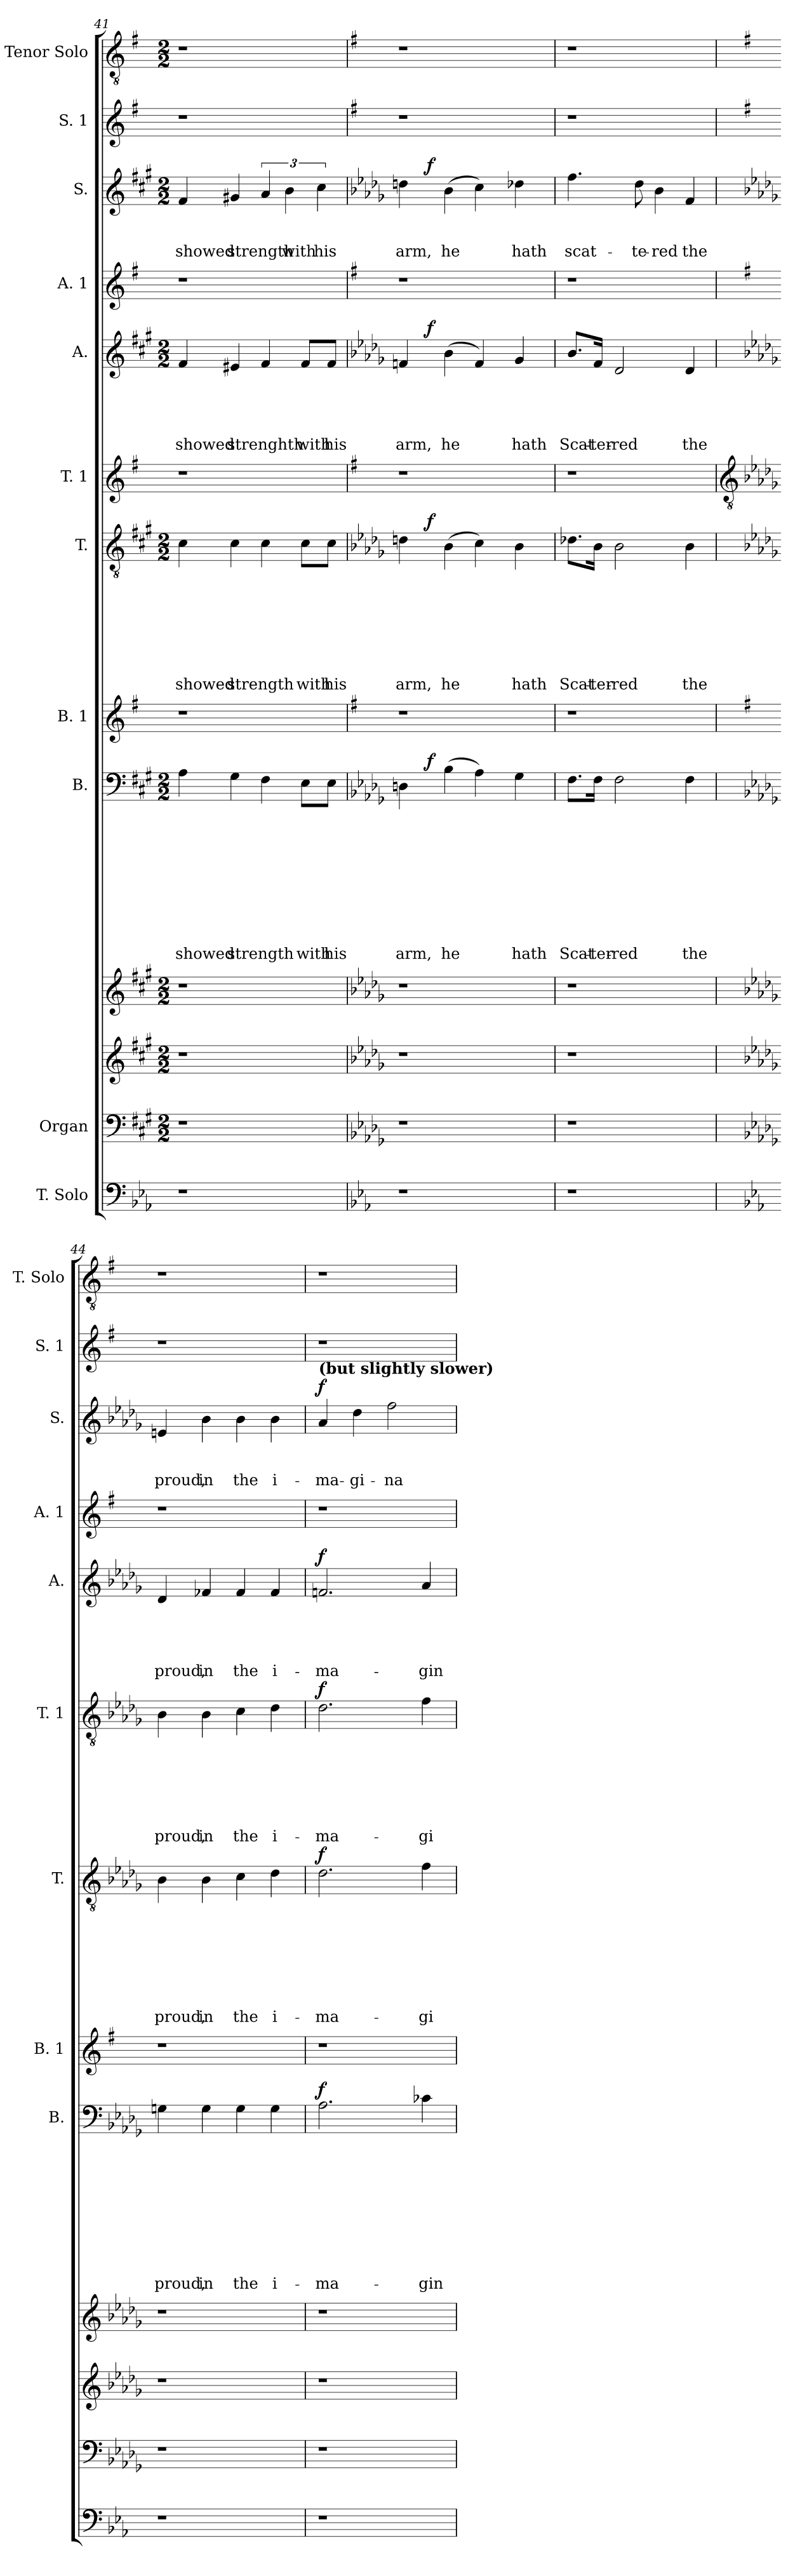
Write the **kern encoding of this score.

**kern	**kern	**kern	**kern	**kern	**text	**text	**text	**text	**text	**text	**text	**text	**text	**text	**dynam	**kern	**kern	**text	**text	**text	**text	**text	**text	**text	**text	**dynam	**kern	**text	**text	**text	**text	**text	**text	**text	**dynam	**kern	**text	**text	**text	**text	**text	**dynam	**kern	**kern	**text	**text	**text	**dynam	**kern	**kern
*part13	*part12	*part11	*part10	*part9	*part9	*part9	*part9	*part9	*part9	*part9	*part9	*part9	*part9	*part9	*part9	*part8	*part7	*part7	*part7	*part7	*part7	*part7	*part7	*part7	*part7	*part7	*part6	*part6	*part6	*part6	*part6	*part6	*part6	*part6	*part6	*part5	*part5	*part5	*part5	*part5	*part5	*part5	*part4	*part3	*part3	*part3	*part3	*part3	*part2	*part1
*staff13	*staff12	*staff11	*staff10	*staff9	*staff9	*staff9	*staff9	*staff9	*staff9	*staff9	*staff9	*staff9	*staff9	*staff9	*staff9	*staff8	*staff7	*staff7	*staff7	*staff7	*staff7	*staff7	*staff7	*staff7	*staff7	*staff7	*staff6	*staff6	*staff6	*staff6	*staff6	*staff6	*staff6	*staff6	*staff6	*staff5	*staff5	*staff5	*staff5	*staff5	*staff5	*staff5	*staff4	*staff3	*staff3	*staff3	*staff3	*staff3	*staff2	*staff1
*I"T. Solo	*I"Organ	*	*	*I"B.	*	*	*	*	*	*	*	*	*	*	*	*I"B. 1	*I"T.	*	*	*	*	*	*	*	*	*	*I"T. 1	*	*	*	*	*	*	*	*	*I"A.	*	*	*	*	*	*	*I"A. 1	*I"S.	*	*	*	*	*I"S. 1	*I"Tenor Solo
*	*	*	*	*I'B.	*	*	*	*	*	*	*	*	*	*	*	*I'B. 1	*I'T.	*	*	*	*	*	*	*	*	*	*I'T. 1	*	*	*	*	*	*	*	*	*I'A.	*	*	*	*	*	*	*I'A. 1	*I'S.	*	*	*	*	*I'S. 1	*I'T. Solo
*clefF4	*clefF4	*clefG2	*clefG2	*clefF4	*	*	*	*	*	*	*	*	*	*	*	*clefG2	*clefGv2	*	*	*	*	*	*	*	*	*	*clefG2	*	*	*	*	*	*	*	*	*clefG2	*	*	*	*	*	*	*clefG2	*clefG2	*	*	*	*	*clefG2	*clefGv2
*k[b-e-a-]	*k[f#c#g#]	*k[f#c#g#]	*k[f#c#g#]	*k[f#c#g#]	*	*	*	*	*	*	*	*	*	*	*	*k[f#]	*k[f#c#g#]	*	*	*	*	*	*	*	*	*	*k[f#]	*	*	*	*	*	*	*	*	*k[f#c#g#]	*	*	*	*	*	*	*k[f#]	*k[f#c#g#]	*	*	*	*	*k[f#]	*k[f#]
*E-:	*A:	*A:	*A:	*A:	*	*	*	*	*	*	*	*	*	*	*	*G:	*A:	*	*	*	*	*	*	*	*	*	*G:	*	*	*	*	*	*	*	*	*A:	*	*	*	*	*	*	*G:	*A:	*	*	*	*	*G:	*G:
*	*M2/2	*M2/2	*M2/2	*M2/2	*	*	*	*	*	*	*	*	*	*	*	*	*M2/2	*	*	*	*	*	*	*	*	*	*	*	*	*	*	*	*	*	*	*M2/2	*	*	*	*	*	*	*	*M2/2	*	*	*	*	*	*M2/2
=41	=41	=41	=41	=41	=41	=41	=41	=41	=41	=41	=41	=41	=41	=41	=41	=41	=41	=41	=41	=41	=41	=41	=41	=41	=41	=41	=41	=41	=41	=41	=41	=41	=41	=41	=41	=41	=41	=41	=41	=41	=41	=41	=41	=41	=41	=41	=41	=41	=41	=41
!	!	!	!	!	!	!	!	!	!	!	!	!	!	!LO:LY:b	!	!	!	!	!	!	!	!	!	!	!LO:LY:b	!	!	!	!	!	!	!	!	!	!	!	!	!	!	!	!LO:LY:b	!	!	!	!	!	!LO:LY:b	!	!	!
1r	1r	1r	1r	4A\	.	.	.	.	.	.	.	.	.	show­ed	.	1r	4c#\	.	.	.	.	.	.	.	show­ed	.	1r	.	.	.	.	.	.	.	.	4f#/	.	.	.	.	show­ed	.	1r	4f#/	.	.	show­ed	.	1r	1r
!	!	!	!	!	!	!	!	!	!	!	!	!	!	!LO:LY:b	!	!	!	!	!	!	!	!	!	!	!LO:LY:b	!	!	!	!	!	!	!	!	!	!	!	!	!	!	!	!LO:LY:b	!	!	!	!	!	!LO:LY:b	!	!	!
.	.	.	.	4G#\	.	.	.	.	.	.	.	.	.	strength	.	.	4c#\	.	.	.	.	.	.	.	strength	.	.	.	.	.	.	.	.	.	.	4e#X/	.	.	.	.	strenghth	.	.	4g#X/	.	.	strength	.	.	.
.	.	.	.	4F#\	.	.	.	.	.	.	.	.	.	.	.	.	4c#\	.	.	.	.	.	.	.	.	.	.	.	.	.	.	.	.	.	.	4f#/	.	.	.	.	.	.	.	6a/	.	.	.	.	.	.
!	!	!	!	!	!	!	!	!	!	!	!	!	!	!	!	!	!	!	!	!	!	!	!	!	!	!	!	!	!	!	!	!	!	!	!	!	!	!	!	!	!	!	!	!	!	!	!LO:LY:b	!	!	!
.	.	.	.	.	.	.	.	.	.	.	.	.	.	.	.	.	.	.	.	.	.	.	.	.	.	.	.	.	.	.	.	.	.	.	.	.	.	.	.	.	.	.	.	6b\	.	.	with	.	.	.
!	!	!	!	!	!	!	!	!	!	!	!	!	!	!LO:LY:b	!	!	!	!	!	!	!	!	!	!	!LO:LY:b	!	!	!	!	!	!	!	!	!	!	!	!	!	!	!	!LO:LY:b	!	!	!	!	!	!	!	!	!
.	.	.	.	8E\L	.	.	.	.	.	.	.	.	.	with	.	.	8c#\L	.	.	.	.	.	.	.	with	.	.	.	.	.	.	.	.	.	.	8f#/L	.	.	.	.	with	.	.	.	.	.	.	.	.	.
!	!	!	!	!	!	!	!	!	!	!	!	!	!	!	!	!	!	!	!	!	!	!	!	!	!	!	!	!	!	!	!	!	!	!	!	!	!	!	!	!	!	!	!	!	!	!	!LO:LY:b	!	!	!
.	.	.	.	.	.	.	.	.	.	.	.	.	.	.	.	.	.	.	.	.	.	.	.	.	.	.	.	.	.	.	.	.	.	.	.	.	.	.	.	.	.	.	.	6cc#\	.	.	his	.	.	.
!	!	!	!	!	!	!	!	!	!	!	!	!	!	!LO:LY:b	!	!	!	!	!	!	!	!	!	!	!LO:LY:b	!	!	!	!	!	!	!	!	!	!	!	!	!	!	!	!LO:LY:b	!	!	!	!	!	!	!	!	!
.	.	.	.	8E\J	.	.	.	.	.	.	.	.	.	his	.	.	8c#\J	.	.	.	.	.	.	.	his	.	.	.	.	.	.	.	.	.	.	8f#/J	.	.	.	.	his	.	.	.	.	.	.	.	.	.
=42	=42	=42	=42	=42	=42	=42	=42	=42	=42	=42	=42	=42	=42	=42	=42	=42	=42	=42	=42	=42	=42	=42	=42	=42	=42	=42	=42	=42	=42	=42	=42	=42	=42	=42	=42	=42	=42	=42	=42	=42	=42	=42	=42	=42	=42	=42	=42	=42	=42	=42
*	*k[b-e-a-d-g-]	*k[b-e-a-d-g-]	*k[b-e-a-d-g-]	*k[b-e-a-d-g-]	*	*	*	*	*	*	*	*	*	*	*	*	*k[b-e-a-d-g-]	*	*	*	*	*	*	*	*	*	*	*	*	*	*	*	*	*	*	*k[b-e-a-d-g-]	*	*	*	*	*	*	*	*k[b-e-a-d-g-]	*	*	*	*	*	*
*	*D-:	*D-:	*D-:	*D-:	*	*	*	*	*	*	*	*	*	*	*	*	*D-:	*	*	*	*	*	*	*	*	*	*	*	*	*	*	*	*	*	*	*D-:	*	*	*	*	*	*	*	*D-:	*	*	*	*	*	*
!	!	!	!	!	!	!	!	!	!	!	!	!	!	!LO:LY:b	!	!	!	!	!	!	!	!	!	!	!LO:LY:b	!	!	!	!	!	!	!	!	!	!	!	!	!	!	!	!LO:LY:b	!	!	!	!	!	!LO:LY:b	!	!	!
*	*	*	*	*^	*	*	*	*	*	*	*	*	*	*	*	*	*^	*	*	*	*	*	*	*	*	*	*	*	*	*	*	*	*	*	*	*^	*	*	*	*	*	*	*	*^	*	*	*	*	*	*
1r	1r	1r	1r	4Dn\	8ryy	.	.	.	.	.	.	.	.	.	arm,	.	1r	4dn\	8ryy	.	.	.	.	.	.	.	arm,	.	1r	.	.	.	.	.	.	.	.	4fn/	8ryy	.	.	.	.	arm,	.	1r	4ddn\	8ryy	.	.	arm,	.	1r	1r
.	.	.	.	.	32ryy	.	.	.	.	.	.	.	.	.	.	.	.	.	32ryy	.	.	.	.	.	.	.	.	.	.	.	.	.	.	.	.	.	.	.	32ryy	.	.	.	.	.	.	.	.	32ryy	.	.	.	.	.	.
!	!	!	!	!	!	!	!	!	!	!	!	!	!	!	!	!LO:DY:a	!	!	!	!	!	!	!	!	!	!	!	!LO:DY:a	!	!	!	!	!	!	!	!	!	!	!	!	!	!	!	!	!LO:DY:a	!	!	!	!	!	!	!LO:DY:a	!	!
.	.	.	.	.	2ryy	.	.	.	.	.	.	.	.	.	.	f	.	.	2ryy	.	.	.	.	.	.	.	.	f	.	.	.	.	.	.	.	.	.	.	2ryy	.	.	.	.	.	f	.	.	2ryy	.	.	.	f	.	.
!	!	!	!	!	!	!	!	!	!	!	!	!	!	!	!LO:LY:b	!	!	!	!	!	!	!	!	!	!	!	!LO:LY:b	!	!	!	!	!	!	!	!	!	!	!	!	!	!	!	!	!LO:LY:b	!	!	!	!	!	!	!LO:LY:b	!	!	!
.	.	.	.	(>4B-\	.	.	.	.	.	.	.	.	.	.	he	.	.	(>4B-\	.	.	.	.	.	.	.	.	he	.	.	.	.	.	.	.	.	.	.	(>4b-\	.	.	.	.	.	he	.	.	(>4b-\	.	.	.	he	.	.	.
.	.	.	.	4A-\)	.	.	.	.	.	.	.	.	.	.	.	.	.	4c\)	.	.	.	.	.	.	.	.	.	.	.	.	.	.	.	.	.	.	.	4f/)	.	.	.	.	.	.	.	.	4cc\)	.	.	.	.	.	.	.
.	.	.	.	.	4ryy	.	.	.	.	.	.	.	.	.	.	.	.	.	4ryy	.	.	.	.	.	.	.	.	.	.	.	.	.	.	.	.	.	.	.	4ryy	.	.	.	.	.	.	.	.	4ryy	.	.	.	.	.	.
!	!	!	!	!	!	!	!	!	!	!	!	!	!	!	!LO:LY:b	!	!	!	!	!	!	!	!	!	!	!	!LO:LY:b	!	!	!	!	!	!	!	!	!	!	!	!	!	!	!	!	!LO:LY:b	!	!	!	!	!	!	!LO:LY:b	!	!	!
.	.	.	.	4G-\	.	.	.	.	.	.	.	.	.	.	hath	.	.	4B-\	.	.	.	.	.	.	.	.	hath	.	.	.	.	.	.	.	.	.	.	4g-/	.	.	.	.	.	hath	.	.	4dd-X\	.	.	.	hath	.	.	.
.	.	.	.	.	16.ryy	.	.	.	.	.	.	.	.	.	.	.	.	.	16.ryy	.	.	.	.	.	.	.	.	.	.	.	.	.	.	.	.	.	.	.	16.ryy	.	.	.	.	.	.	.	.	16.ryy	.	.	.	.	.	.
=43	=43	=43	=43	=43	=43	=43	=43	=43	=43	=43	=43	=43	=43	=43	=43	=43	=43	=43	=43	=43	=43	=43	=43	=43	=43	=43	=43	=43	=43	=43	=43	=43	=43	=43	=43	=43	=43	=43	=43	=43	=43	=43	=43	=43	=43	=43	=43	=43	=43	=43	=43	=43	=43	=43
!	!	!	!	!	!	!	!	!	!	!	!	!	!	!	!LO:LY:b	!	!	!	!	!	!	!	!	!	!	!	!LO:LY:b	!	!	!	!	!	!	!	!	!	!	!	!	!	!	!	!	!LO:LY:b	!	!	!	!	!	!	!LO:LY:b	!	!	!
*	*	*	*	*v	*v	*	*	*	*	*	*	*	*	*	*	*	*	*v	*v	*	*	*	*	*	*	*	*	*	*	*	*	*	*	*	*	*	*	*v	*v	*	*	*	*	*	*	*	*v	*v	*	*	*	*	*	*
1r	1r	1r	1r	8.F\L	.	.	.	.	.	.	.	.	.	Scat-	.	1r	8.d-X\L	.	.	.	.	.	.	.	Scat-	.	1r	.	.	.	.	.	.	.	.	8.b-/L	.	.	.	.	Scat-	.	1r	4.ff\	.	.	scat-	.	1r	1r
!	!	!	!	!	!	!	!	!	!	!	!	!	!	!LO:LY:b	!	!	!	!	!	!	!	!	!	!	!LO:LY:b	!	!	!	!	!	!	!	!	!	!	!	!	!	!	!	!LO:LY:b	!	!	!	!	!	!	!	!	!
.	.	.	.	16F\Jk	.	.	.	.	.	.	.	.	.	-ter-	.	.	16B-\Jk	.	.	.	.	.	.	.	-ter-	.	.	.	.	.	.	.	.	.	.	16f/Jk	.	.	.	.	-ter-	.	.	.	.	.	.	.	.	.
!	!	!	!	!	!	!	!	!	!	!	!	!	!	!LO:LY:b:rj	!	!	!	!	!	!	!	!	!	!	!LO:LY:b:rj	!	!	!	!	!	!	!	!	!	!	!	!	!	!	!	!LO:LY:b:rj	!	!	!	!	!	!	!	!	!
.	.	.	.	2F\	.	.	.	.	.	.	.	.	.	-red	.	.	2B-\	.	.	.	.	.	.	.	-red	.	.	.	.	.	.	.	.	.	.	2d-/	.	.	.	.	-red	.	.	.	.	.	.	.	.	.
!	!	!	!	!	!	!	!	!	!	!	!	!	!	!	!	!	!	!	!	!	!	!	!	!	!	!	!	!	!	!	!	!	!	!	!	!	!	!	!	!	!	!	!	!	!	!	!LO:LY:b	!	!	!
.	.	.	.	.	.	.	.	.	.	.	.	.	.	.	.	.	.	.	.	.	.	.	.	.	.	.	.	.	.	.	.	.	.	.	.	.	.	.	.	.	.	.	.	8dd-\	.	.	-te-	.	.	.
!	!	!	!	!	!	!	!	!	!	!	!	!	!	!	!	!	!	!	!	!	!	!	!	!	!	!	!	!	!	!	!	!	!	!	!	!	!	!	!	!	!	!	!	!	!	!	!LO:LY:b	!	!	!
.	.	.	.	.	.	.	.	.	.	.	.	.	.	.	.	.	.	.	.	.	.	.	.	.	.	.	.	.	.	.	.	.	.	.	.	.	.	.	.	.	.	.	.	4b-\	.	.	-red	.	.	.
!	!	!	!	!	!	!	!	!	!	!	!	!	!	!LO:LY:b	!	!	!	!	!	!	!	!	!	!	!LO:LY:b	!	!	!	!	!	!	!	!	!	!	!	!	!	!	!	!LO:LY:b	!	!	!	!	!	!LO:LY:b	!	!	!
.	.	.	.	4F\	.	.	.	.	.	.	.	.	.	the	.	.	4B-\	.	.	.	.	.	.	.	the	.	.	.	.	.	.	.	.	.	.	4d-/	.	.	.	.	the	.	.	4f/	.	.	the	.	.	.
!!LO:LB:g=z
=44	=44	=44	=44	=44	=44	=44	=44	=44	=44	=44	=44	=44	=44	=44	=44	=44	=44	=44	=44	=44	=44	=44	=44	=44	=44	=44	=44	=44	=44	=44	=44	=44	=44	=44	=44	=44	=44	=44	=44	=44	=44	=44	=44	=44	=44	=44	=44	=44	=44	=44
*	*	*	*	*	*	*	*	*	*	*	*	*	*	*	*	*	*	*	*	*	*	*	*	*	*	*	*clefGv2	*	*	*	*	*	*	*	*	*	*	*	*	*	*	*	*	*	*	*	*	*	*	*
*	*	*	*	*	*	*	*	*	*	*	*	*	*	*	*	*	*	*	*	*	*	*	*	*	*	*	*k[b-e-a-d-g-]	*	*	*	*	*	*	*	*	*	*	*	*	*	*	*	*	*	*	*	*	*	*	*
*	*	*	*	*	*	*	*	*	*	*	*	*	*	*	*	*	*	*	*	*	*	*	*	*	*	*	*D-:	*	*	*	*	*	*	*	*	*	*	*	*	*	*	*	*	*	*	*	*	*	*	*
!	!	!	!	!	!	!	!	!	!	!	!	!	!	!LO:LY:b	!	!	!	!	!	!	!	!	!	!	!LO:LY:b	!	!	!	!	!	!	!	!	!LO:LY:b	!	!	!	!	!	!	!LO:LY:b	!	!	!	!	!	!LO:LY:b	!	!	!
1r	1r	1r	1r	4Gn\	.	.	.	.	.	.	.	.	.	proud,	.	1r	4B-\	.	.	.	.	.	.	.	proud,	.	4B-\	.	.	.	.	.	.	proud,	.	4d-/	.	.	.	.	proud,	.	1r	4en/	.	.	proud,	.	1r	1r
!	!	!	!	!	!	!	!	!	!	!	!	!	!	!LO:LY:b	!	!	!	!	!	!	!	!	!	!	!LO:LY:b	!	!	!	!	!	!	!	!	!LO:LY:b	!	!	!	!	!	!	!LO:LY:b	!	!	!	!	!	!LO:LY:b	!	!	!
.	.	.	.	4G\	.	.	.	.	.	.	.	.	.	in	.	.	4B-\	.	.	.	.	.	.	.	in	.	4B-\	.	.	.	.	.	.	in	.	4f-X/	.	.	.	.	in	.	.	4b-\	.	.	in	.	.	.
!	!	!	!	!	!	!	!	!	!	!	!	!	!	!LO:LY:b	!	!	!	!	!	!	!	!	!	!	!LO:LY:b	!	!	!	!	!	!	!	!	!LO:LY:b	!	!	!	!	!	!	!LO:LY:b	!	!	!	!	!	!LO:LY:b	!	!	!
.	.	.	.	4G\	.	.	.	.	.	.	.	.	.	the	.	.	4c\	.	.	.	.	.	.	.	the	.	4c\	.	.	.	.	.	.	the	.	4f-/	.	.	.	.	the	.	.	4b-\	.	.	the	.	.	.
!	!	!	!	!	!	!	!	!	!	!	!	!	!	!LO:LY:b	!	!	!	!	!	!	!	!	!	!	!LO:LY:b	!	!	!	!	!	!	!	!	!LO:LY:b	!	!	!	!	!	!	!LO:LY:b	!	!	!	!	!	!LO:LY:b	!	!	!
.	.	.	.	4G\	.	.	.	.	.	.	.	.	.	i-	.	.	4d-\	.	.	.	.	.	.	.	i-	.	4d-\	.	.	.	.	.	.	i-	.	4f-/	.	.	.	.	i-	.	.	4b-\	.	.	i-	.	.	.
=45	=45	=45	=45	=45	=45	=45	=45	=45	=45	=45	=45	=45	=45	=45	=45	=45	=45	=45	=45	=45	=45	=45	=45	=45	=45	=45	=45	=45	=45	=45	=45	=45	=45	=45	=45	=45	=45	=45	=45	=45	=45	=45	=45	=45	=45	=45	=45	=45	=45	=45
!	!	!	!	!	!	!	!	!	!	!	!	!	!	!	!	!	!	!	!	!	!	!	!	!	!	!	!	!	!	!	!	!	!	!	!	!	!	!	!	!	!	!	!	!LO:TX:a:B:t=(but slightly slower)	!	!	!	!	!	!
!	!	!	!	!	!	!	!	!	!	!	!	!	!	!LO:LY:b	!LO:DY:a	!	!	!	!	!	!	!	!	!	!LO:LY:b	!LO:DY:a	!	!	!	!	!	!	!	!LO:LY:b	!LO:DY:a	!	!	!	!	!	!LO:LY:b	!LO:DY:a	!	!	!	!	!LO:LY:b	!LO:DY:a	!	!
1r	1r	1r	1r	2.A-\	.	.	.	.	.	.	.	.	.	-ma-	f	1r	2.d-\	.	.	.	.	.	.	.	-ma-	f	2.d-\	.	.	.	.	.	.	-ma-	f	2.fn/	.	.	.	.	-ma-	f	1r	4a-/	.	.	-ma-	f	1r	1r
!	!	!	!	!	!	!	!	!	!	!	!	!	!	!	!	!	!	!	!	!	!	!	!	!	!	!	!	!	!	!	!	!	!	!	!	!	!	!	!	!	!	!	!	!	!	!	!LO:LY:b	!	!	!
.	.	.	.	.	.	.	.	.	.	.	.	.	.	.	.	.	.	.	.	.	.	.	.	.	.	.	.	.	.	.	.	.	.	.	.	.	.	.	.	.	.	.	.	4dd-\	.	.	-gi-	.	.	.
!	!	!	!	!	!	!	!	!	!	!	!	!	!	!	!	!	!	!	!	!	!	!	!	!	!	!	!	!	!	!	!	!	!	!	!	!	!	!	!	!	!	!	!	!	!	!	!LO:LY:b	!	!	!
.	.	.	.	.	.	.	.	.	.	.	.	.	.	.	.	.	.	.	.	.	.	.	.	.	.	.	.	.	.	.	.	.	.	.	.	.	.	.	.	.	.	.	.	[>2ff\	.	.	-na-	.	.	.
!	!	!	!	!	!	!	!	!	!	!	!	!	!	!LO:LY:b	!	!	!	!	!	!	!	!	!	!	!LO:LY:b	!	!	!	!	!	!	!	!	!LO:LY:b	!	!	!	!	!	!	!LO:LY:b	!	!	!	!	!	!	!	!	!
.	.	.	.	4c-X\	.	.	.	.	.	.	.	.	.	-gin-	.	.	4f\	.	.	.	.	.	.	.	-gi-	.	4f\	.	.	.	.	.	.	-gi-	.	4a-/	.	.	.	.	-gin-	.	.	.	.	.	.	.	.	.
=	=	=	=	=	=	=	=	=	=	=	=	=	=	=	=	=	=	=	=	=	=	=	=	=	=	=	=	=	=	=	=	=	=	=	=	=	=	=	=	=	=	=	=	=	=	=	=	=	=	=
*-	*-	*-	*-	*-	*-	*-	*-	*-	*-	*-	*-	*-	*-	*-	*-	*-	*-	*-	*-	*-	*-	*-	*-	*-	*-	*-	*-	*-	*-	*-	*-	*-	*-	*-	*-	*-	*-	*-	*-	*-	*-	*-	*-	*-	*-	*-	*-	*-	*-	*-
